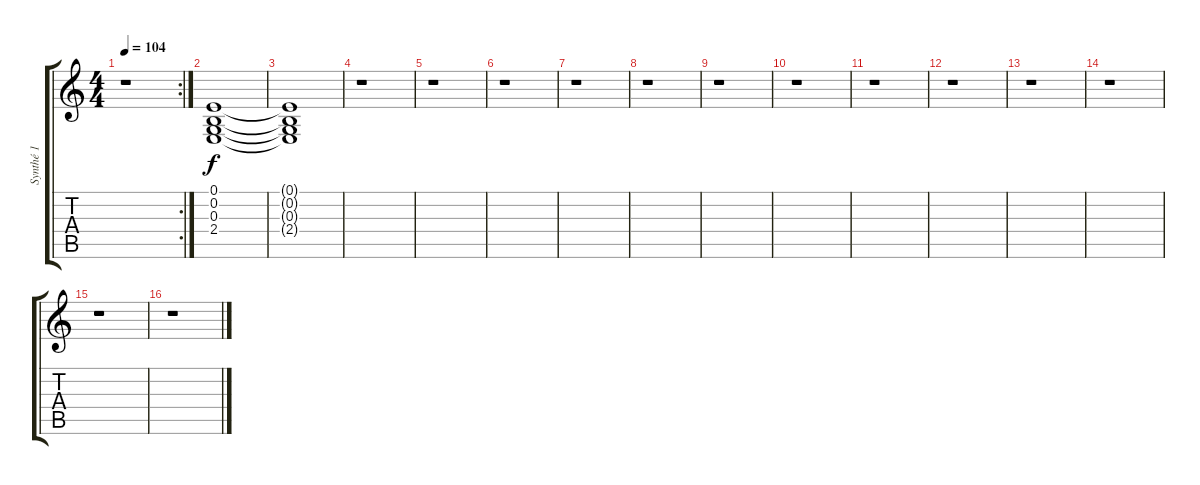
\track ("Synthé 1" "Synthé 1") {instrument tremolostrings}
\staff {score tabs}
\tuning (E4 B3 G3 D3 A2 E2) {hide}
\rc 2
\ts (4 4)
\tempo 104
\clef g2
\ks c
r.1{dy f} |
(0.1 0.2 0.3 2.4).1 |
(0.1{t} 0.2{t} 0.3{t} 2.4{t}).1 |
r.1 |
r.1 |
r.1 |
r.1 |
r.1 |
r.1 |
r.1 |
r.1 |
r.1 |
r.1 |
r.1 |
r.1 |
r.1
